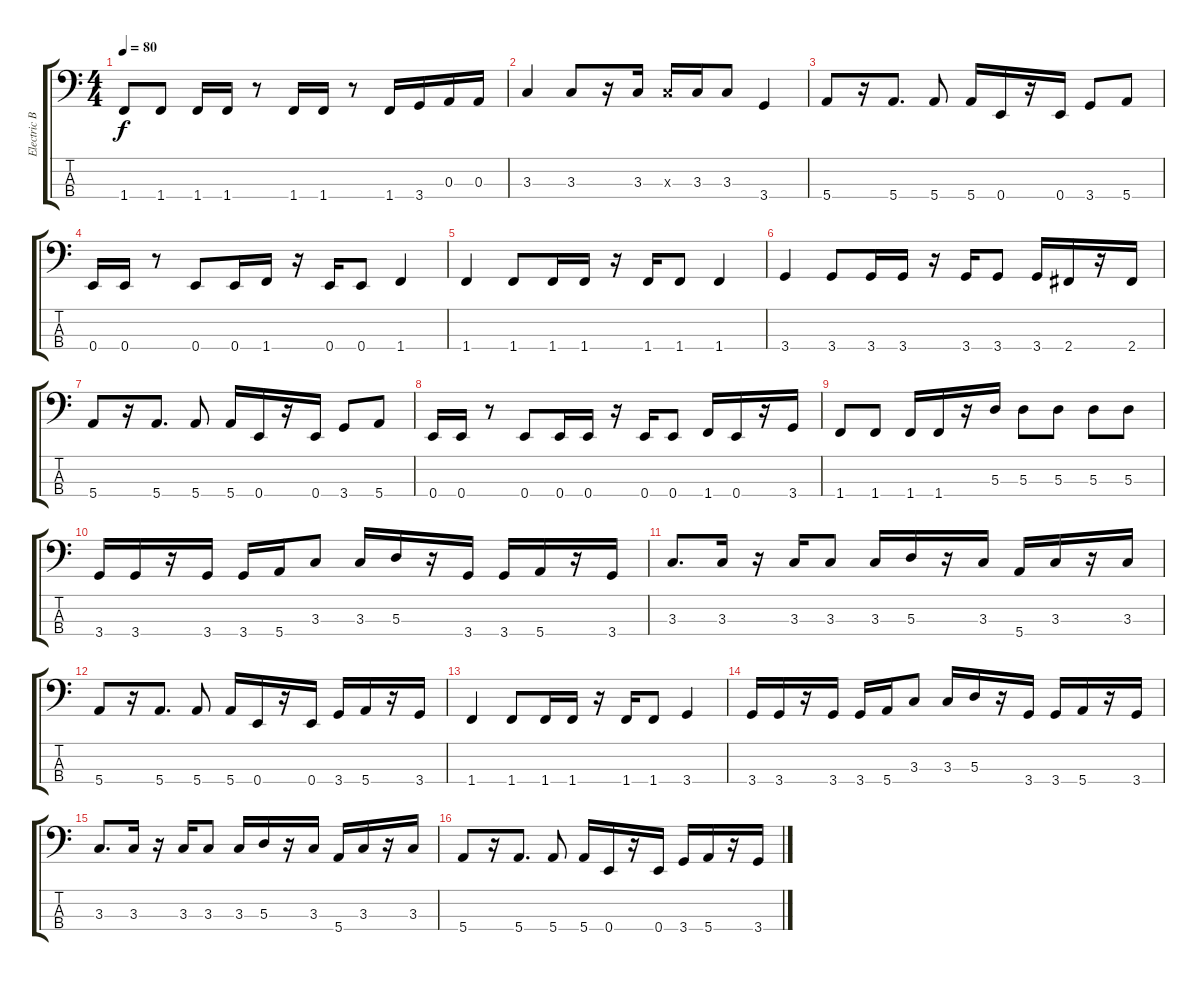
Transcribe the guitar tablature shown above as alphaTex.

\track ("Electric Bass" "Electric B") {instrument electricbassfinger}
\staff {score tabs}
\tuning (G2 D2 A1 E1) {hide}
\ts (4 4)
\tempo 80
\clef f4
\ks c
1.4.8{dy f} 1.4.8 1.4.16 1.4.16 r.8 1.4.16 1.4.16 r.8 1.4.16 3.4.16 0.3.16 0.3.16 |
3.3.4 3.3.8 r.16 3.3.16 3.3{x}.16 3.3.16 3.3.8 3.4.4 |
5.4.8 r.16 5.4.8{d} 5.4.8 5.4.16 0.4.16 r.16 0.4.16 3.4.8 5.4.8 |
0.4.16 0.4.16 r.8 0.4.8 0.4.16 1.4.16 r.16 0.4.16 0.4.8 1.4.4 |
1.4.4 1.4.8 1.4.16 1.4.16 r.16 1.4.16 1.4.8 1.4.4 |
3.4.4 3.4.8 3.4.16 3.4.16 r.16 3.4.16 3.4.8 3.4.16 2.4.16 r.16 2.4.16 |
5.4.8 r.16 5.4.8{d} 5.4.8 5.4.16 0.4.16 r.16 0.4.16 3.4.8 5.4.8 |
0.4.16 0.4.16 r.8 0.4.8 0.4.16 0.4.16 r.16 0.4.16 0.4.8 1.4.16 0.4.16 r.16 3.4.16 |
1.4.8 1.4.8 1.4.16 1.4.16 r.16 5.3.16 5.3.8 5.3.8 5.3.8 5.3.8 |
3.4.16 3.4.16 r.16 3.4.16 3.4.16 5.4.16 3.3.8 3.3.16 5.3.16 r.16 3.4.16 3.4.16 5.4.16 r.16 3.4.16 |
3.3.8{d} 3.3.16 r.16 3.3.16 3.3.8 3.3.16 5.3.16 r.16 3.3.16 5.4.16 3.3.16 r.16 3.3.16 |
5.4.8 r.16 5.4.8{d} 5.4.8 5.4.16 0.4.16 r.16 0.4.16 3.4.16 5.4.16 r.16 3.4.16 |
1.4.4 1.4.8 1.4.16 1.4.16 r.16 1.4.16 1.4.8 3.4.4 |
3.4.16 3.4.16 r.16 3.4.16 3.4.16 5.4.16 3.3.8 3.3.16 5.3.16 r.16 3.4.16 3.4.16 5.4.16 r.16 3.4.16 |
3.3.8{d} 3.3.16 r.16 3.3.16 3.3.8 3.3.16 5.3.16 r.16 3.3.16 5.4.16 3.3.16 r.16 3.3.16 |
5.4.8 r.16 5.4.8{d} 5.4.8 5.4.16 0.4.16 r.16 0.4.16 3.4.16 5.4.16 r.16 3.4.16
